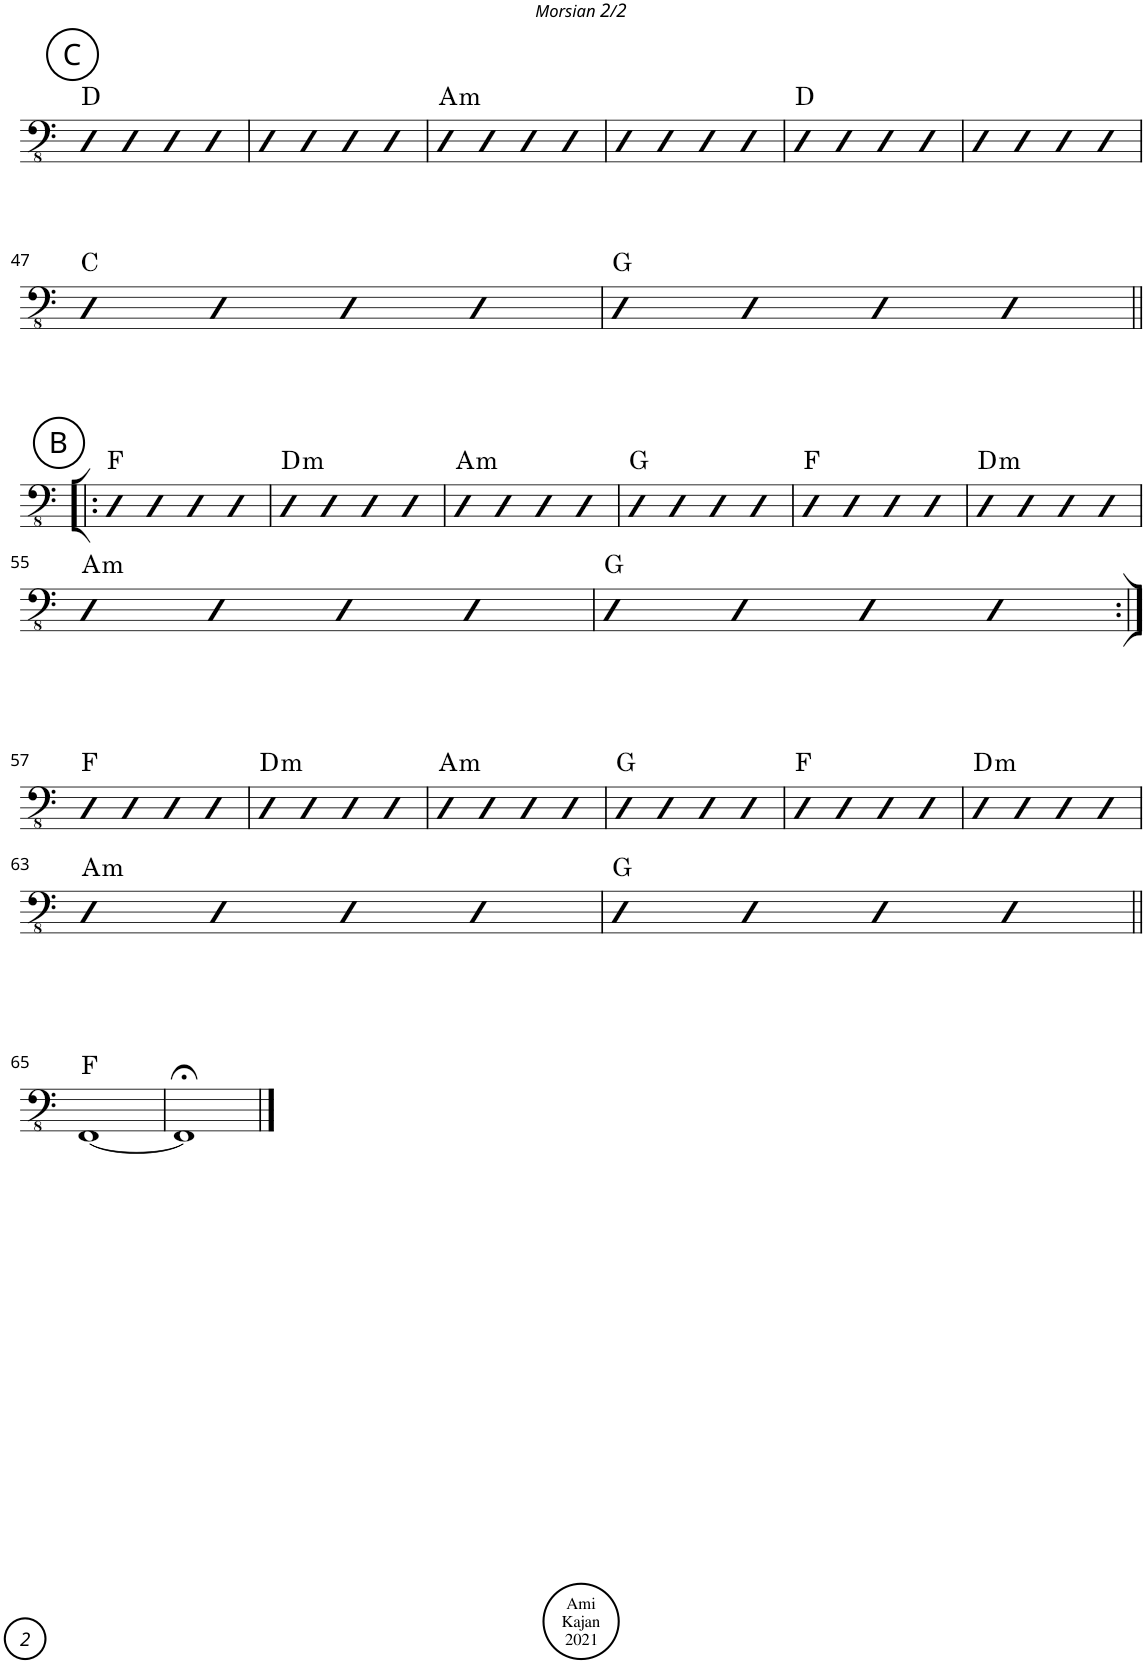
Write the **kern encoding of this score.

**kern	**harte
*part1	*part1
*staff1	*
*I"Acoustic Bass	*
*I'Bass	*
!!LO:PB:g=z
*clefFv4	*
*k[]	*
*M4/4	*
*met(c)	*
!!LO:REH:place=s1:a:cj:enc=circle:fs=14:t=C
=41	=41
4DD	D:maj
4DD	.
4DD	.
4DD	.
=42	=42
4DD	.
4DD	.
4DD	.
4DD	.
=43	=43
!	!LO:H:kt=m
4DD	A:min
4DD	.
4DD	.
4DD	.
=44	=44
4DD	.
4DD	.
4DD	.
4DD	.
=45	=45
4DD	D:maj
4DD	.
4DD	.
4DD	.
=46	=46
4DD	.
4DD	.
4DD	.
4DD	.
!!LO:LB:g=z
=47	=47
4DD	C:maj
4DD	.
4DD	.
4DD	.
=48	=48
4DD	G:maj
4DD	.
4DD	.
4DD	.
!!LO:LB:g=z
!!LO:REH:place=s1:a:cj:enc=circle:fs=14:t=B
=49!|:	=49!|:
4DD	F:maj
4DD	.
4DD	.
4DD	.
=50	=50
!	!LO:H:kt=m
4DD	D:min
4DD	.
4DD	.
4DD	.
=51	=51
!	!LO:H:kt=m
4DD	A:min
4DD	.
4DD	.
4DD	.
=52	=52
4DD	G:maj
4DD	.
4DD	.
4DD	.
=53	=53
4DD	F:maj
4DD	.
4DD	.
4DD	.
=54	=54
!	!LO:H:kt=m
4DD	D:min
4DD	.
4DD	.
4DD	.
!!LO:LB:g=z
=55	=55
!	!LO:H:kt=m
4DD	A:min
4DD	.
4DD	.
4DD	.
=56	=56
4DD	G:maj
4DD	.
4DD	.
4DD	.
!!LO:LB:g=z
=57:|!	=57:|!
4DD	F:maj
4DD	.
4DD	.
4DD	.
=58	=58
!	!LO:H:kt=m
4DD	D:min
4DD	.
4DD	.
4DD	.
=59	=59
!	!LO:H:kt=m
4DD	A:min
4DD	.
4DD	.
4DD	.
=60	=60
4DD	G:maj
4DD	.
4DD	.
4DD	.
=61	=61
4DD	F:maj
4DD	.
4DD	.
4DD	.
=62	=62
!	!LO:H:kt=m
4DD	D:min
4DD	.
4DD	.
4DD	.
!!LO:LB:g=z
=63	=63
!	!LO:H:kt=m
4DD	A:min
4DD	.
4DD	.
4DD	.
=64	=64
4DD	G:maj
4DD	.
4DD	.
4DD	.
!!LO:LB:g=z
=65||	=65||
[1FFF	F:maj
=66	=66
1FFF;<]	.
==	==
*-	*-
